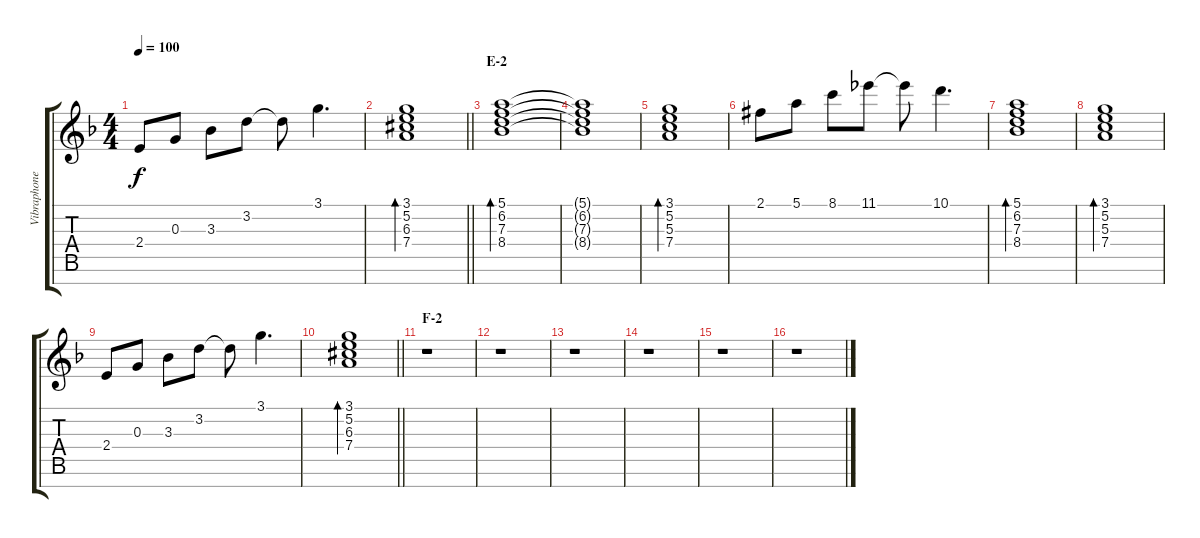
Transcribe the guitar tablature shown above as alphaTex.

\track ("Vibraphone" "Vibraphone") {instrument vibraphone}
\staff {score tabs}
\tuning (E5 B4 G4 D4 A3 E3 B2) {hide}
\ts (4 4)
\tempo 100
\clef g2
\ks f
2.4.8{dy f} 0.3.8 3.3.8 3.2.8 3.2{t}.8 3.1.4{d} |
\barLineRight lightlight
(3.1 5.2 6.3{acc #} 7.4).1{bd 120} |
\section ("" "E-2")
(5.1 6.2 7.3 8.4).1{bd 120} |
(5.1{t} 6.2{t} 7.3{t} 8.4{t}).1 |
(3.1 5.2 5.3 7.4).1{bd 120} |
2.1{acc #}.8 5.1.8 8.1.8 11.1.8 11.1{t}.8 10.1.4{d} |
(5.1 6.2 7.3 8.4).1{bd 120} |
(3.1 5.2 5.3 7.4).1{bd 120} |
2.4.8 0.3.8 3.3.8 3.2.8 3.2{t}.8 3.1.4{d} |
\barLineRight lightlight
(3.1 5.2 6.3{acc #} 7.4).1{bd 120} |
\section ("" "F-2")
r.1 |
r.1 |
r.1 |
r.1 |
r.1 |
r.1
